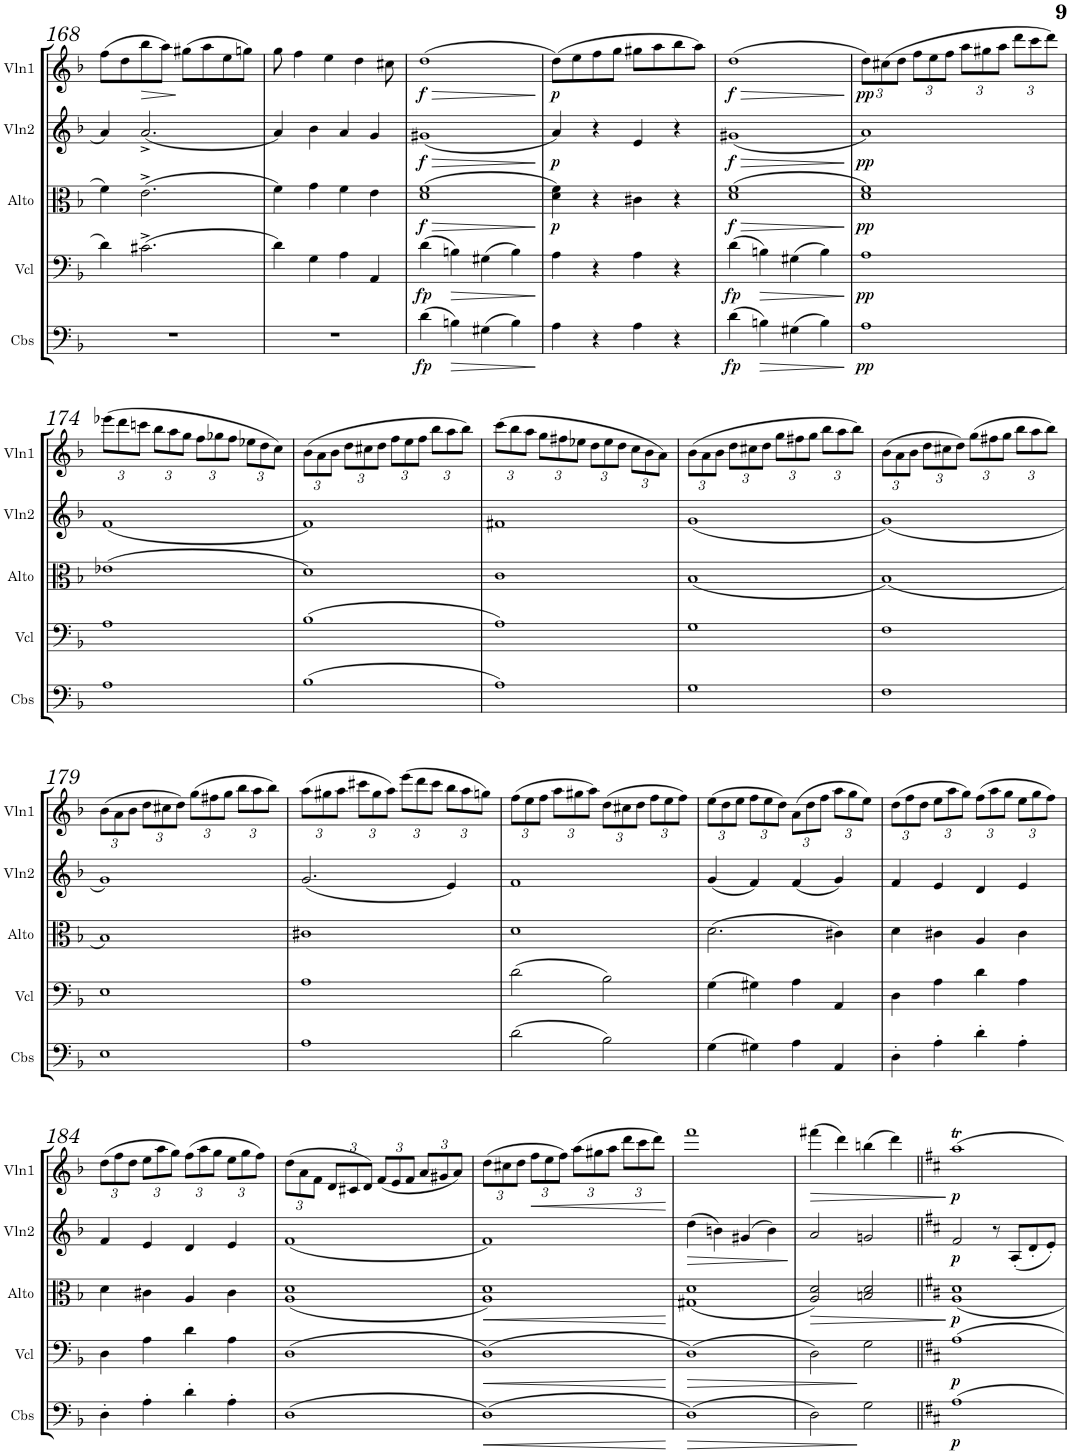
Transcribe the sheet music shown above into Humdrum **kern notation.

**kern	**dynam	**kern	**dynam	**kern	**dynam	**kern	**dynam	**kern	**dynam
*part5	*part5	*part4	*part4	*part3	*part3	*part2	*part2	*part1	*part1
*staff5	*staff5	*staff4	*staff4	*staff3	*staff3	*staff2	*staff2	*staff1	*staff1
*I"Contrebasse	*	*I"Violoncelle	*	*I"Alto	*	*I"Violon 2	*	*I"Violon 1	*
*I'Cbs	*	*I'Vcl	*	*I'Alto	*	*I'Vln2	*	*I'Vln1	*
!!LO:PB:g=z
*clefF4	*	*clefF4	*	*clefC3	*	*clefG2	*	*clefG2	*
*Trd7c12	*	*	*	*	*	*	*	*	*
*k[b-]	*	*k[b-]	*	*k[b-]	*	*k[b-]	*	*k[b-]	*
*M4/4	*	*M4/4	*	*M4/4	*	*M4/4	*	*M4/4	*
*met(c)	*	*met(c)	*	*met(c)	*	*met(c)	*	*met(c)	*
=168	=168	=168	=168	=168	=168	=168	=168	=168	=168
1r	.	4d\	.	4f\	.	4a/	.	(8ff\L	.
.	.	.	.	.	.	.	.	8dd\	.
!	!	!	!	!	!	!	!	!	!LO:HP:b
.	.	(2.c#X^\	.	(2.e^\	.	(2.a^/	.	8bb-\	>
.	.	.	.	.	.	.	.	8aa\J)	.
.	.	.	.	.	.	.	.	(8gg#X\L	]
.	.	.	.	.	.	.	.	8aa\	.
.	.	.	.	.	.	.	.	8ee\	.
.	.	.	.	.	.	.	.	8ggn\J)	.
=169	=169	=169	=169	=169	=169	=169	=169	=169	=169
1r	.	4d\)	.	4f\)	.	4a/)	.	8gg\	.
.	.	.	.	.	.	.	.	4ff\	.
.	.	4G\	.	4g\	.	4b-\	.	.	.
.	.	.	.	.	.	.	.	4ee\	.
.	.	4A\	.	4f\	.	4a/	.	.	.
.	.	.	.	.	.	.	.	4dd\	.
.	.	4AA/	.	4e\	.	4g/	.	.	.
.	.	.	.	.	.	.	.	8cc#X\	.
=170	=170	=170	=170	=170	=170	=170	=170	=170	=170
!	!LO:DY:b	!	!LO:DY:b	!	!LO:HP:b	!	!LO:HP:b	!	!LO:HP:b
!	!	!	!	!	!LO:DY:n=1:b	!	!LO:DY:n=1:b	!	!LO:DY:n=1:b
(4d\	fp	(4d\	fp	(1d 1f	> f	(1g#X	> f	(1dd	> f
!	!LO:HP:b	!	!LO:HP:b	!	!	!	!	!	!
4Bn\)	>	4Bn\)	>	.	.	.	.	.	.
(4G#X\	.	(4G#X\	.	.	.	.	.	.	.
4B\)	.	4B\)	.	.	.	.	.	.	.
.	]	.	]	.	]	.	]	.	]
=171	=171	=171	=171	=171	=171	=171	=171	=171	=171
!	!	!	!	!	!LO:DY:b	!	!LO:DY:b	!	!LO:DY:b
4A\	.	4A\	.	4d\ 4f\)	p	4a/)	p	(8dd\L)	p
.	.	.	.	.	.	.	.	8ee\	.
4r	.	4r	.	4r	.	4r	.	8ff\	.
.	.	.	.	.	.	.	.	8gg\J	.
4A\	.	4A\	.	4c#X\	.	4e/	.	8gg#X\L	.
.	.	.	.	.	.	.	.	8aa\	.
4r	.	4r	.	4r	.	4r	.	8bb-\	.
.	.	.	.	.	.	.	.	8aa\J)	.
=172	=172	=172	=172	=172	=172	=172	=172	=172	=172
!	!LO:DY:b	!	!LO:DY:b	!	!LO:HP:b	!	!LO:HP:b	!	!LO:HP:b
!	!	!	!	!	!LO:DY:n=1:b	!	!LO:DY:n=1:b	!	!LO:DY:n=1:b
(4d\	fp	(4d\	fp	(1d 1f	> f	(1g#X	> f	(1dd	> f
!	!LO:HP:b	!	!LO:HP:b	!	!	!	!	!	!
4Bn\)	>	4Bn\)	>	.	.	.	.	.	.
(4G#X\	.	(4G#X\	.	.	.	.	.	.	.
4B\)	.	4B\)	.	.	.	.	.	.	.
.	]	.	]	.	]	.	]	.	]
=173	=173	=173	=173	=173	=173	=173	=173	=173	=173
*	*	*	*	*	*	*	*	*Xbrackettup	*
!	!LO:DY:b	!	!LO:DY:b	!	!LO:DY:b	!	!LO:DY:b	!	!LO:DY:b
1A	pp	1A	pp	1d 1f)	pp	1a)	pp	12dd\L)	pp
.	.	.	.	.	.	.	.	(12cc#X\	.
.	.	.	.	.	.	.	.	12dd\J	.
.	.	.	.	.	.	.	.	12ff\L	.
.	.	.	.	.	.	.	.	12ee\	.
.	.	.	.	.	.	.	.	12ff\J	.
.	.	.	.	.	.	.	.	12aa\L	.
.	.	.	.	.	.	.	.	12gg#X\	.
.	.	.	.	.	.	.	.	12aa\J	.
.	.	.	.	.	.	.	.	12ddd\L	.
.	.	.	.	.	.	.	.	12ccc\	.
.	.	.	.	.	.	.	.	12ddd\J)	.
!!LO:LB:g=z
=174	=174	=174	=174	=174	=174	=174	=174	=174	=174
1A	.	1A	.	(1e-X	.	(1f	.	(12eee-X\L	.
.	.	.	.	.	.	.	.	12ddd\	.
.	.	.	.	.	.	.	.	12cccn\J	.
.	.	.	.	.	.	.	.	12bb-\L	.
.	.	.	.	.	.	.	.	12aa\	.
.	.	.	.	.	.	.	.	12gg\J	.
.	.	.	.	.	.	.	.	12ff\L	.
.	.	.	.	.	.	.	.	12gg-X\	.
.	.	.	.	.	.	.	.	12ff\J	.
.	.	.	.	.	.	.	.	12ee-X\L	.
.	.	.	.	.	.	.	.	12dd\	.
.	.	.	.	.	.	.	.	12cc\J)	.
=175	=175	=175	=175	=175	=175	=175	=175	=175	=175
(1B-	.	(1B-	.	1d)	.	1f)	.	(12b-\L	.
.	.	.	.	.	.	.	.	12a\	.
.	.	.	.	.	.	.	.	12b-\J	.
.	.	.	.	.	.	.	.	12dd\L	.
.	.	.	.	.	.	.	.	12cc#X\	.
.	.	.	.	.	.	.	.	12dd\J	.
.	.	.	.	.	.	.	.	12ff\L	.
.	.	.	.	.	.	.	.	12ee\	.
.	.	.	.	.	.	.	.	12ff\J	.
.	.	.	.	.	.	.	.	12bb-\L	.
.	.	.	.	.	.	.	.	12aa\	.
.	.	.	.	.	.	.	.	12bb-\J)	.
=176	=176	=176	=176	=176	=176	=176	=176	=176	=176
1A)	.	1A)	.	1c	.	1f#X	.	(12ccc\L	.
.	.	.	.	.	.	.	.	12bb-\	.
.	.	.	.	.	.	.	.	12aa\J	.
.	.	.	.	.	.	.	.	12gg\L	.
.	.	.	.	.	.	.	.	12ff#X\	.
.	.	.	.	.	.	.	.	12ee-X\J	.
.	.	.	.	.	.	.	.	12dd\L	.
.	.	.	.	.	.	.	.	12ee-\	.
.	.	.	.	.	.	.	.	12dd\J	.
.	.	.	.	.	.	.	.	12cc\L	.
.	.	.	.	.	.	.	.	12b-\	.
.	.	.	.	.	.	.	.	12a\J)	.
=177	=177	=177	=177	=177	=177	=177	=177	=177	=177
1G	.	1G	.	(1B-	.	(1g	.	(12b-\L	.
.	.	.	.	.	.	.	.	12a\	.
.	.	.	.	.	.	.	.	12b-\J	.
.	.	.	.	.	.	.	.	12dd\L	.
.	.	.	.	.	.	.	.	12cc#X\	.
.	.	.	.	.	.	.	.	12dd\J	.
.	.	.	.	.	.	.	.	12gg\L	.
.	.	.	.	.	.	.	.	12ff#X\	.
.	.	.	.	.	.	.	.	12gg\J	.
.	.	.	.	.	.	.	.	12bb-\L	.
.	.	.	.	.	.	.	.	12aa\	.
.	.	.	.	.	.	.	.	12bb-\J)	.
=178	=178	=178	=178	=178	=178	=178	=178	=178	=178
1F	.	1F	.	(1B-)	.	(1g)	.	(12b-\L	.
.	.	.	.	.	.	.	.	12a\	.
.	.	.	.	.	.	.	.	12b-\J	.
.	.	.	.	.	.	.	.	12dd\L	.
.	.	.	.	.	.	.	.	12cc#X\	.
.	.	.	.	.	.	.	.	12dd\J)	.
.	.	.	.	.	.	.	.	(12gg\L	.
.	.	.	.	.	.	.	.	12ff#X\	.
.	.	.	.	.	.	.	.	12gg\J	.
.	.	.	.	.	.	.	.	12bb-\L	.
.	.	.	.	.	.	.	.	12aa\	.
.	.	.	.	.	.	.	.	12bb-\J)	.
!!LO:LB:g=z
=179	=179	=179	=179	=179	=179	=179	=179	=179	=179
1E	.	1E	.	1B-)	.	1g)	.	(12b-\L	.
.	.	.	.	.	.	.	.	12a\	.
.	.	.	.	.	.	.	.	12b-\J	.
.	.	.	.	.	.	.	.	12dd\L	.
.	.	.	.	.	.	.	.	12cc#X\	.
.	.	.	.	.	.	.	.	12dd\J)	.
.	.	.	.	.	.	.	.	(12gg\L	.
.	.	.	.	.	.	.	.	12ff#X\	.
.	.	.	.	.	.	.	.	12gg\J	.
.	.	.	.	.	.	.	.	12bb-\L	.
.	.	.	.	.	.	.	.	12aa\	.
.	.	.	.	.	.	.	.	12bb-\J)	.
=180	=180	=180	=180	=180	=180	=180	=180	=180	=180
1A	.	1A	.	1c#X	.	(2.g/	.	(12aa\L	.
.	.	.	.	.	.	.	.	12gg#X\	.
.	.	.	.	.	.	.	.	12aa\J	.
.	.	.	.	.	.	.	.	12ccc#X\L	.
.	.	.	.	.	.	.	.	12gg#\	.
.	.	.	.	.	.	.	.	12aa\J)	.
.	.	.	.	.	.	.	.	(12eee\L	.
.	.	.	.	.	.	.	.	12ddd\	.
.	.	.	.	.	.	.	.	12ccc#\J	.
.	.	.	.	.	.	4e/)	.	12bb-\L	.
.	.	.	.	.	.	.	.	12aa\	.
.	.	.	.	.	.	.	.	12ggn\J)	.
=181	=181	=181	=181	=181	=181	=181	=181	=181	=181
(2d\	.	(2d\	.	1d	.	1f	.	(12ff\L	.
.	.	.	.	.	.	.	.	12ee\	.
.	.	.	.	.	.	.	.	12ff\J	.
.	.	.	.	.	.	.	.	12aa\L	.
.	.	.	.	.	.	.	.	12gg#X\	.
.	.	.	.	.	.	.	.	12aa\J)	.
2B-\)	.	2B-\)	.	.	.	.	.	(12dd\L	.
.	.	.	.	.	.	.	.	12cc#X\	.
.	.	.	.	.	.	.	.	12dd\J	.
.	.	.	.	.	.	.	.	12ff\L	.
.	.	.	.	.	.	.	.	12ee\	.
.	.	.	.	.	.	.	.	12ff\J)	.
=182	=182	=182	=182	=182	=182	=182	=182	=182	=182
(4G\	.	(4G\	.	(2.d\	.	(4g/	.	(12ee\L	.
.	.	.	.	.	.	.	.	12dd\	.
.	.	.	.	.	.	.	.	12ee\J	.
4G#X\)	.	4G#X\)	.	.	.	4f/)	.	12ff\L	.
.	.	.	.	.	.	.	.	12ee\	.
.	.	.	.	.	.	.	.	12dd\J)	.
4A\	.	4A\	.	.	.	(4f/	.	(12a\L	.
.	.	.	.	.	.	.	.	12dd\	.
.	.	.	.	.	.	.	.	12ff\J	.
4AA/	.	4AA/	.	4c#X\)	.	4g/)	.	12aa\L	.
.	.	.	.	.	.	.	.	12gg\	.
.	.	.	.	.	.	.	.	12ee\J)	.
=183	=183	=183	=183	=183	=183	=183	=183	=183	=183
4D'\	.	4D\	.	4d\	.	4f/	.	(12dd\L	.
.	.	.	.	.	.	.	.	12ff\	.
.	.	.	.	.	.	.	.	12dd\J	.
4A'\	.	4A\	.	4c#X\	.	4e/	.	12ee\L	.
.	.	.	.	.	.	.	.	12aa\	.
.	.	.	.	.	.	.	.	12gg\J)	.
4d'\	.	4d\	.	4A/	.	4d/	.	(12ff\L	.
.	.	.	.	.	.	.	.	12aa\	.
.	.	.	.	.	.	.	.	12gg\J	.
4A'\	.	4A\	.	4c#\	.	4e/	.	12ee\L	.
.	.	.	.	.	.	.	.	12gg\	.
.	.	.	.	.	.	.	.	12ff\J)	.
!!LO:LB:g=z
=184	=184	=184	=184	=184	=184	=184	=184	=184	=184
4D'\	.	4D\	.	4d\	.	4f/	.	(12dd\L	.
.	.	.	.	.	.	.	.	12ff\	.
.	.	.	.	.	.	.	.	12dd\J	.
4A'\	.	4A\	.	4c#X\	.	4e/	.	12ee\L	.
.	.	.	.	.	.	.	.	12aa\	.
.	.	.	.	.	.	.	.	12gg\J)	.
4d'\	.	4d\	.	4A/	.	4d/	.	(12ff\L	.
.	.	.	.	.	.	.	.	12aa\	.
.	.	.	.	.	.	.	.	12gg\J	.
4A'\	.	4A\	.	4c#\	.	4e/	.	12ee\L	.
.	.	.	.	.	.	.	.	12gg\	.
.	.	.	.	.	.	.	.	12ff\J)	.
=185	=185	=185	=185	=185	=185	=185	=185	=185	=185
(1D	.	(1D	.	(1A 1d	.	(1f	.	(12dd\L	.
.	.	.	.	.	.	.	.	12a\	.
.	.	.	.	.	.	.	.	12f\J	.
.	.	.	.	.	.	.	.	12d/L	.
.	.	.	.	.	.	.	.	12c#X/	.
.	.	.	.	.	.	.	.	12d/J)	.
.	.	.	.	.	.	.	.	(12f/L	.
.	.	.	.	.	.	.	.	12e/	.
.	.	.	.	.	.	.	.	12f/J	.
.	.	.	.	.	.	.	.	12a/L	.
.	.	.	.	.	.	.	.	12g#X/	.
.	.	.	.	.	.	.	.	12a/J)	.
=186	=186	=186	=186	=186	=186	=186	=186	=186	=186
!	!LO:HP:b	!	!LO:HP:b	!	!LO:HP:b	!	!	!	!
(1D)	<	(1D)	<	1A 1d)	<	1f)	.	(12dd\L	.
.	.	.	.	.	.	.	.	12cc#X\	.
.	.	.	.	.	.	.	.	12dd\J	.
!	!	!	!	!	!	!	!	!	!LO:HP:b
.	.	.	.	.	.	.	.	12ff\L	<
.	.	.	.	.	.	.	.	12ee\	.
.	.	.	.	.	.	.	.	12ff\J)	.
.	.	.	.	.	.	.	.	(12aa\L	.
.	.	.	.	.	.	.	.	12gg#X\	.
.	.	.	.	.	.	.	.	12aa\J	.
.	.	.	.	.	.	.	.	12ddd\L	.
.	.	.	.	.	.	.	.	12ccc\	.
.	.	.	.	.	.	.	.	12ddd\J)	.
.	[	.	[	.	[	.	.	.	[
=187	=187	=187	=187	=187	=187	=187	=187	=187	=187
!	!LO:HP:b	!	!LO:HP:b	!	!	!	!LO:HP:b	!	!
(1D)	>	(1D)	>	(1G#X 1d	.	(4dd\	>	1fff	.
.	.	.	.	.	.	4bn\)	.	.	.
.	.	.	.	.	.	(4g#X/	.	.	.
.	.	.	.	.	.	4b\)	.	.	.
.	.	.	.	.	.	.	]	.	.
=188	=188	=188	=188	=188	=188	=188	=188	=188	=188
!	!	!	!	!	!LO:HP:b	!	!	!	!LO:HP:b
2D\)	.	2D\)	.	2A/ 2d/)	>	2a/	.	(4fff#X\	>
.	.	.	.	.	.	.	.	4ddd\)	.
2G\	]	2G\	]	2Bn/ 2d/	.	2gn/	.	(4bbn\	.
.	.	.	.	.	.	.	.	4ddd\)	.
.	.	.	.	.	]	.	.	.	]
=189||	=189||	=189||	=189||	=189||	=189||	=189||	=189||	=189||	=189||
*k[f#c#]	*	*k[f#c#]	*	*k[f#c#]	*	*k[f#c#]	*	*k[f#c#]	*
!	!LO:DY:b	!	!LO:DY:b	!	!LO:DY:b	!	!LO:DY:b	!	!LO:DY:b
1A	p	1A	p	1A 1d	p	2f#/	p	1aa>	p
.	.	.	.	.	.	8r	.	.	.
.	.	.	.	.	.	(8A'/L	.	.	.
.	.	.	.	.	.	8d'/	.	.	.
.	.	.	.	.	.	8e'/J)	.	.	.
=	=	=	=	=	=	=	=	=	=
*-	*-	*-	*-	*-	*-	*-	*-	*-	*-
